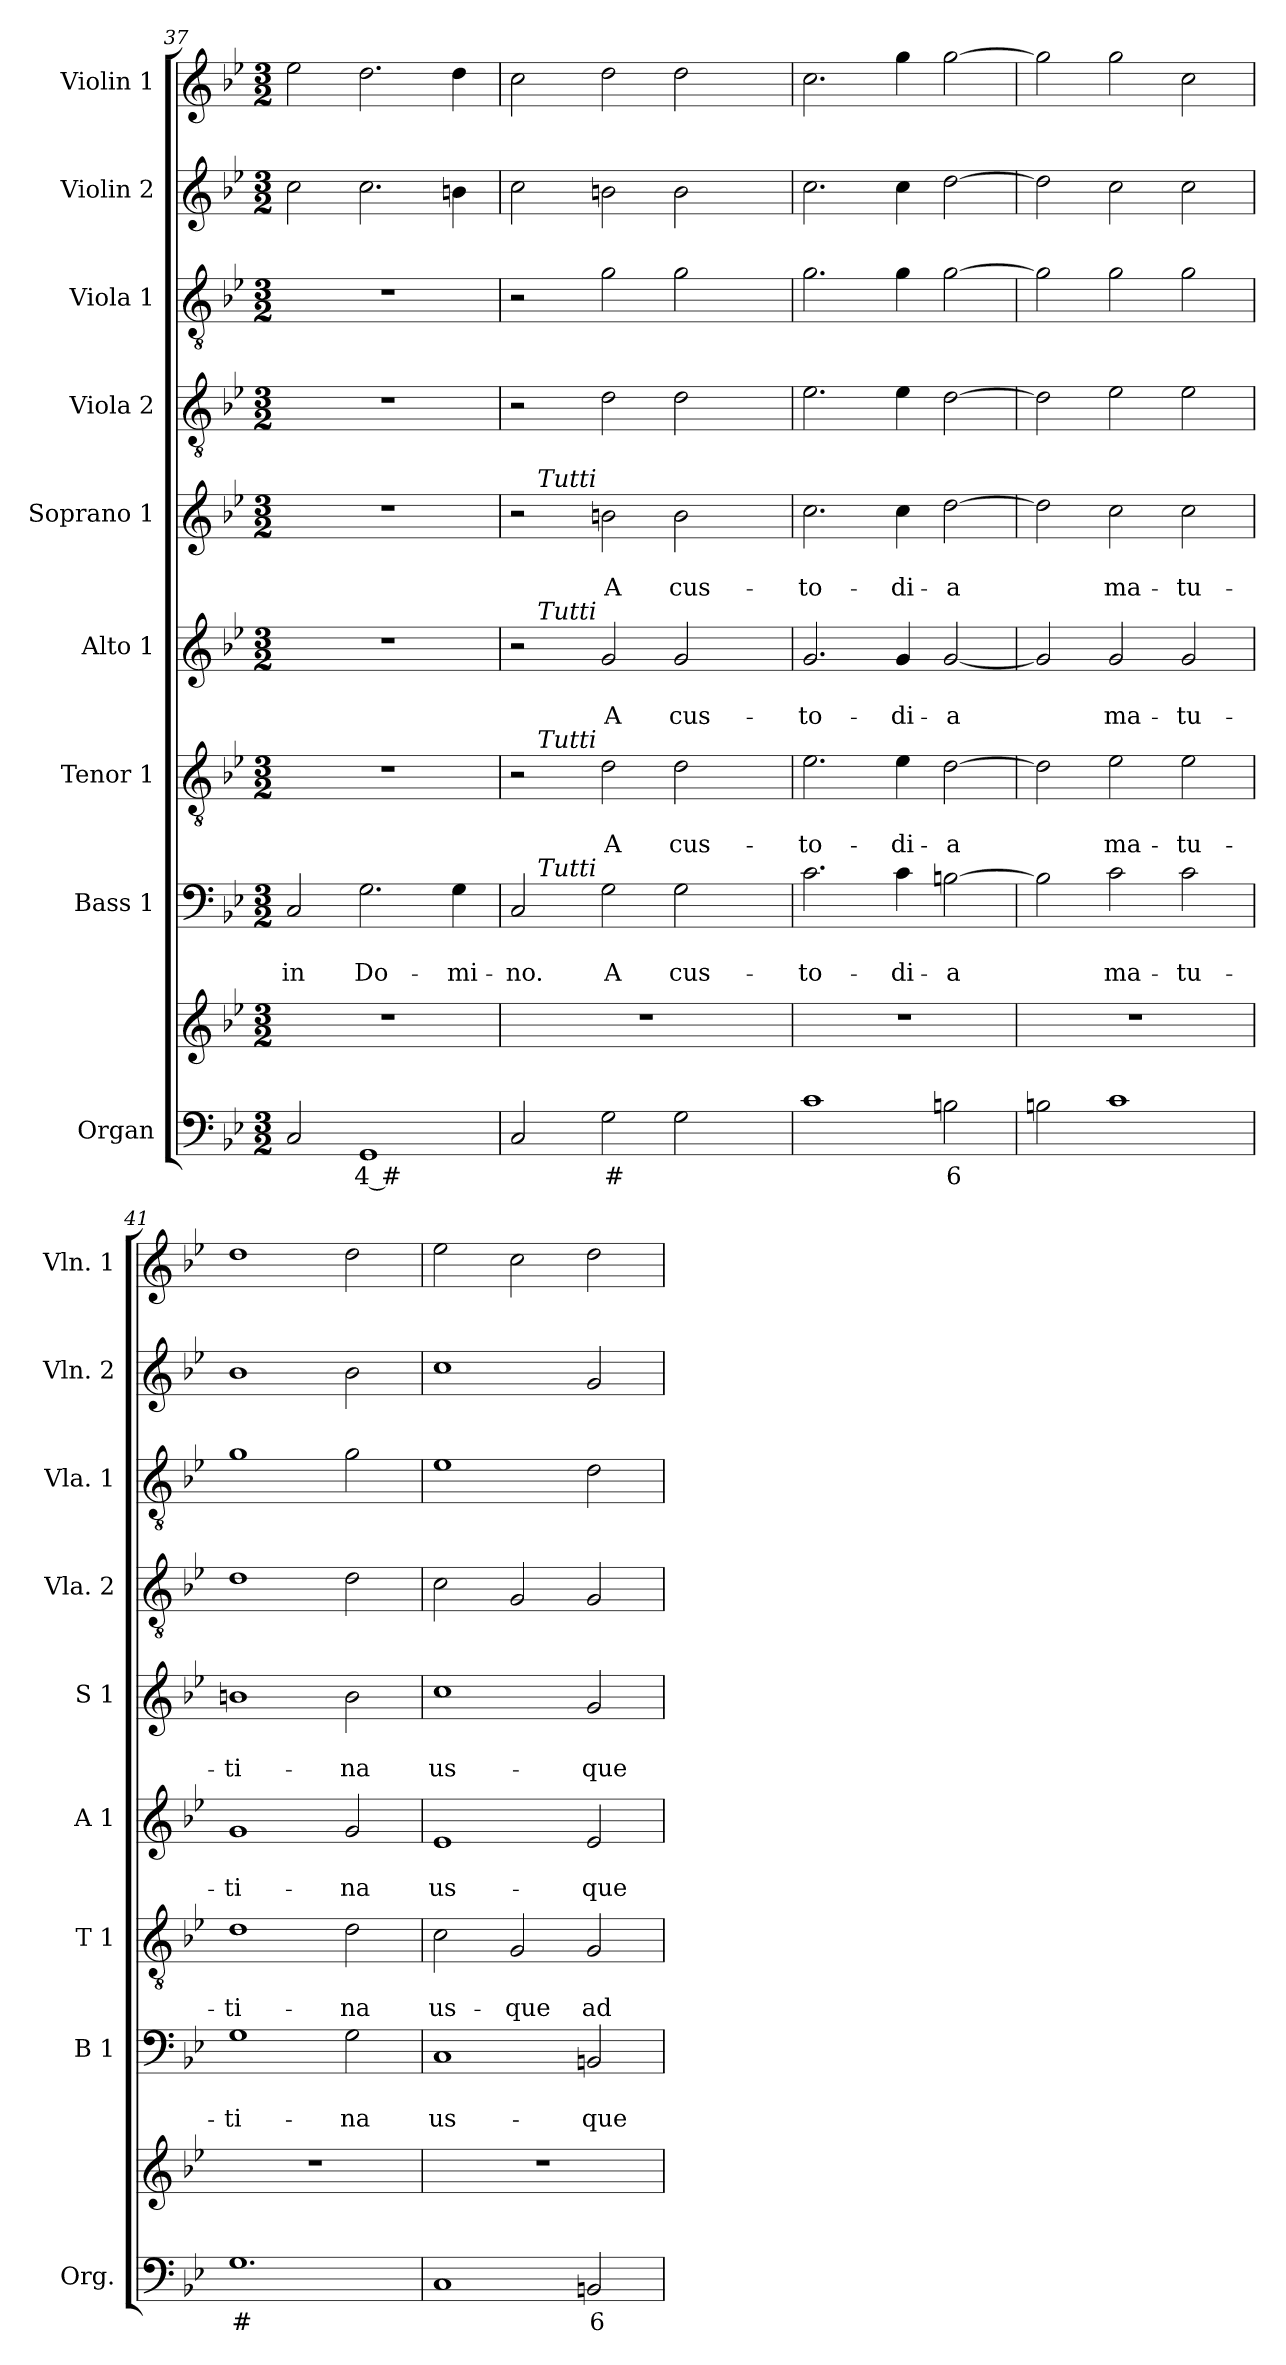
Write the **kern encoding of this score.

**kern	**text	**kern	**kern	**text	**text	**kern	**text	**text	**kern	**text	**text	**kern	**text	**text	**kern	**kern	**kern	**kern
*part9	*part9	*part9	*part8	*part8	*part8	*part7	*part7	*part7	*part6	*part6	*part6	*part5	*part5	*part5	*part4	*part3	*part2	*part1
*staff10	*staff10	*staff9	*staff8	*staff8	*staff8	*staff7	*staff7	*staff7	*staff6	*staff6	*staff6	*staff5	*staff5	*staff5	*staff4	*staff3	*staff2	*staff1
*I"Organ	*	*	*I"Bass 1	*	*	*I"Tenor 1	*	*	*I"Alto 1	*	*	*I"Soprano 1	*	*	*I"Viola 2	*I"Viola 1	*I"Violin 2	*I"Violin 1
*I'Org.	*	*	*I'B 1	*	*	*I'T 1	*	*	*I'A 1	*	*	*I'S 1	*	*	*I'Vla. 2	*I'Vla. 1	*I'Vln. 2	*I'Vln. 1
*clefF4	*	*clefG2	*clefF4	*	*	*clefGv2	*	*	*clefG2	*	*	*clefG2	*	*	*clefGv2	*clefGv2	*clefG2	*clefG2
*k[b-e-]	*	*k[b-e-]	*k[b-e-]	*	*	*k[b-e-]	*	*	*k[b-e-]	*	*	*k[b-e-]	*	*	*k[b-e-]	*k[b-e-]	*k[b-e-]	*k[b-e-]
*B-:	*	*B-:	*B-:	*	*	*B-:	*	*	*B-:	*	*	*B-:	*	*	*B-:	*B-:	*B-:	*B-:
*M3/2	*	*M3/2	*M3/2	*	*	*M3/2	*	*	*M3/2	*	*	*M3/2	*	*	*M3/2	*M3/2	*M3/2	*M3/2
=37	=37	=37	=37	=37	=37	=37	=37	=37	=37	=37	=37	=37	=37	=37	=37	=37	=37	=37
!	!	!	!	!	!LO:LY:b	!	!	!	!	!	!	!	!	!	!	!	!	!
2C/	.	1.r	2C/	.	in	1.r	.	.	1.r	.	.	1.r	.	.	1.r	1.r	2cc\	2ee-\
!	!LO:LY:b	!	!	!	!LO:LY:b	!	!	!	!	!	!	!	!	!	!	!	!	!
1GG	4 #	.	2.G\	.	Do-	.	.	.	.	.	.	.	.	.	.	.	2.cc\	2.dd\
!	!	!	!	!	!LO:LY:b	!	!	!	!	!	!	!	!	!	!	!	!	!
.	.	.	4G\	.	-mi-	.	.	.	.	.	.	.	.	.	.	.	4bn\	4dd\
=38	=38	=38	=38	=38	=38	=38	=38	=38	=38	=38	=38	=38	=38	=38	=38	=38	=38	=38
!	!	!	!	!	!LO:LY:b	!	!	!	!	!	!	!	!	!	!	!	!	!
*	*	*	*^	*	*	*^	*	*	*^	*	*	*^	*	*	*	*	*	*
2C/	.	1.r	2C/	16.ryy	.	-no.	2r	16.ryy	.	.	2r	16.ryy	.	.	2r	16.ryy	.	.	2r	2r	2cc\	2cc\
!	!	!	!	!	!	!	!	!	!	!	!	!	!	!	!	!LO:TX:a:i:t=Tutti	!	!	!	!	!	!
!	!	!	!	!	!	!	!	!	!	!	!	!LO:TX:a:i:t=Tutti	!	!	!	!	!	!	!	!	!	!
!	!	!	!	!	!	!	!	!LO:TX:a:i:t=Tutti	!	!	!	!	!	!	!	!	!	!	!	!	!	!
!	!	!	!	!LO:TX:a:i:t=Tutti	!	!	!	!	!	!	!	!	!	!	!	!	!	!	!	!	!	!
.	.	.	.	1ryy	.	.	.	1ryy	.	.	.	1ryy	.	.	.	1ryy	.	.	.	.	.	.
!	!LO:LY:b	!	!	!	!	!LO:LY:b	!	!	!	!LO:LY:b	!	!	!	!LO:LY:b	!	!	!	!LO:LY:b	!	!	!	!
2G\	#	.	2G\	.	.	A	2d\	.	.	A	2g/	.	.	A	2bn\	.	.	A	2d\	2g\	2bn\	2dd\
!	!	!	!	!	!	!LO:LY:b	!	!	!	!LO:LY:b	!	!	!	!LO:LY:b	!	!	!	!LO:LY:b	!	!	!	!
2G\	.	.	2G\	.	.	cus-	2d\	.	.	cus-	2g/	.	.	cus-	2b\	.	.	cus-	2d\	2g\	2b\	2dd\
.	.	.	.	4ryy	.	.	.	4ryy	.	.	.	4ryy	.	.	.	4ryy	.	.	.	.	.	.
.	.	.	.	8ryy	.	.	.	8ryy	.	.	.	8ryy	.	.	.	8ryy	.	.	.	.	.	.
.	.	.	.	32ryy	.	.	.	32ryy	.	.	.	32ryy	.	.	.	32ryy	.	.	.	.	.	.
=39	=39	=39	=39	=39	=39	=39	=39	=39	=39	=39	=39	=39	=39	=39	=39	=39	=39	=39	=39	=39	=39	=39
!	!	!	!	!	!	!LO:LY:b	!	!	!	!LO:LY:b	!	!	!	!LO:LY:b	!	!	!	!LO:LY:b	!	!	!	!
*	*	*	*v	*v	*	*	*	*	*	*	*v	*v	*	*	*v	*v	*	*	*	*	*	*
*	*	*	*	*	*	*v	*v	*	*	*	*	*	*	*	*	*	*	*	*
1c	.	1.r	2.c\	.	-to-	2.e-\	.	-to-	2.g/	.	-to-	2.cc\	.	-to-	2.e-\	2.g\	2.cc\	2.cc\
!	!	!	!	!	!LO:LY:b	!	!	!LO:LY:b	!	!	!LO:LY:b	!	!	!LO:LY:b	!	!	!	!
.	.	.	4c\	.	-di-	4e-\	.	-di-	4g/	.	-di-	4cc\	.	-di-	4e-\	4g\	4cc\	4gg\
!	!LO:LY:b	!	!	!	!LO:LY:b	!	!	!LO:LY:b	!	!	!LO:LY:b	!	!	!LO:LY:b	!	!	!	!
2Bn\	6	.	[2Bn\	.	-a	[2d\	.	-a	[2g/	.	-a	[2dd\	.	-a	[2d\	[2g\	[2dd\	[2gg\
=40	=40	=40	=40	=40	=40	=40	=40	=40	=40	=40	=40	=40	=40	=40	=40	=40	=40	=40
2Bn\	.	1.r	2B\]	.	.	2d\]	.	.	2g/]	.	.	2dd\]	.	.	2d\]	2g\]	2dd\]	2gg\]
!	!	!	!	!	!LO:LY:b	!	!	!LO:LY:b	!	!	!LO:LY:b	!	!	!LO:LY:b	!	!	!	!
1c	.	.	2c\	.	ma-	2e-\	.	ma-	2g/	.	ma-	2cc\	.	ma-	2e-\	2g\	2cc\	2gg\
!	!	!	!	!	!LO:LY:b	!	!	!LO:LY:b	!	!	!LO:LY:b	!	!	!LO:LY:b	!	!	!	!
.	.	.	2c\	.	-tu-	2e-\	.	-tu-	2g/	.	-tu-	2cc\	.	-tu-	2e-\	2g\	2cc\	2cc\
=41	=41	=41	=41	=41	=41	=41	=41	=41	=41	=41	=41	=41	=41	=41	=41	=41	=41	=41
!	!LO:LY:b	!	!	!	!LO:LY:b	!	!	!LO:LY:b	!	!	!LO:LY:b	!	!	!LO:LY:b	!	!	!	!
1.G	#	1.r	1G	.	-ti-	1d	.	-ti-	1g	.	-ti-	1bn	.	-ti-	1d	1g	1b-	1dd
!	!	!	!	!	!LO:LY:b	!	!	!LO:LY:b	!	!	!LO:LY:b	!	!	!LO:LY:b	!	!	!	!
.	.	.	2G\	.	-na	2d\	.	-na	2g/	.	-na	2b\	.	-na	2d\	2g\	2b-\	2dd\
!!LO:PB:g=z
=42	=42	=42	=42	=42	=42	=42	=42	=42	=42	=42	=42	=42	=42	=42	=42	=42	=42	=42
!	!	!	!	!	!LO:LY:b	!	!	!LO:LY:b	!	!	!LO:LY:b	!	!	!LO:LY:b	!	!	!	!
1C	.	1.r	1C	.	us-	2c\	.	us-	1e-	.	us-	1cc	.	us-	2c\	1e-	1cc	2ee-\
!	!	!	!	!	!	!	!	!LO:LY:b	!	!	!	!	!	!	!	!	!	!
.	.	.	.	.	.	2G/	.	-que	.	.	.	.	.	.	2G/	.	.	2cc\
!	!LO:LY:b	!	!	!	!LO:LY:b	!	!	!LO:LY:b	!	!	!LO:LY:b	!	!	!LO:LY:b	!	!	!	!
2BBn/	6	.	2BBn/	.	-que	2G/	.	ad	2e-/	.	-que	2g/	.	-que	2G/	2d\	2g/	2dd\
=	=	=	=	=	=	=	=	=	=	=	=	=	=	=	=	=	=	=
*-	*-	*-	*-	*-	*-	*-	*-	*-	*-	*-	*-	*-	*-	*-	*-	*-	*-	*-
